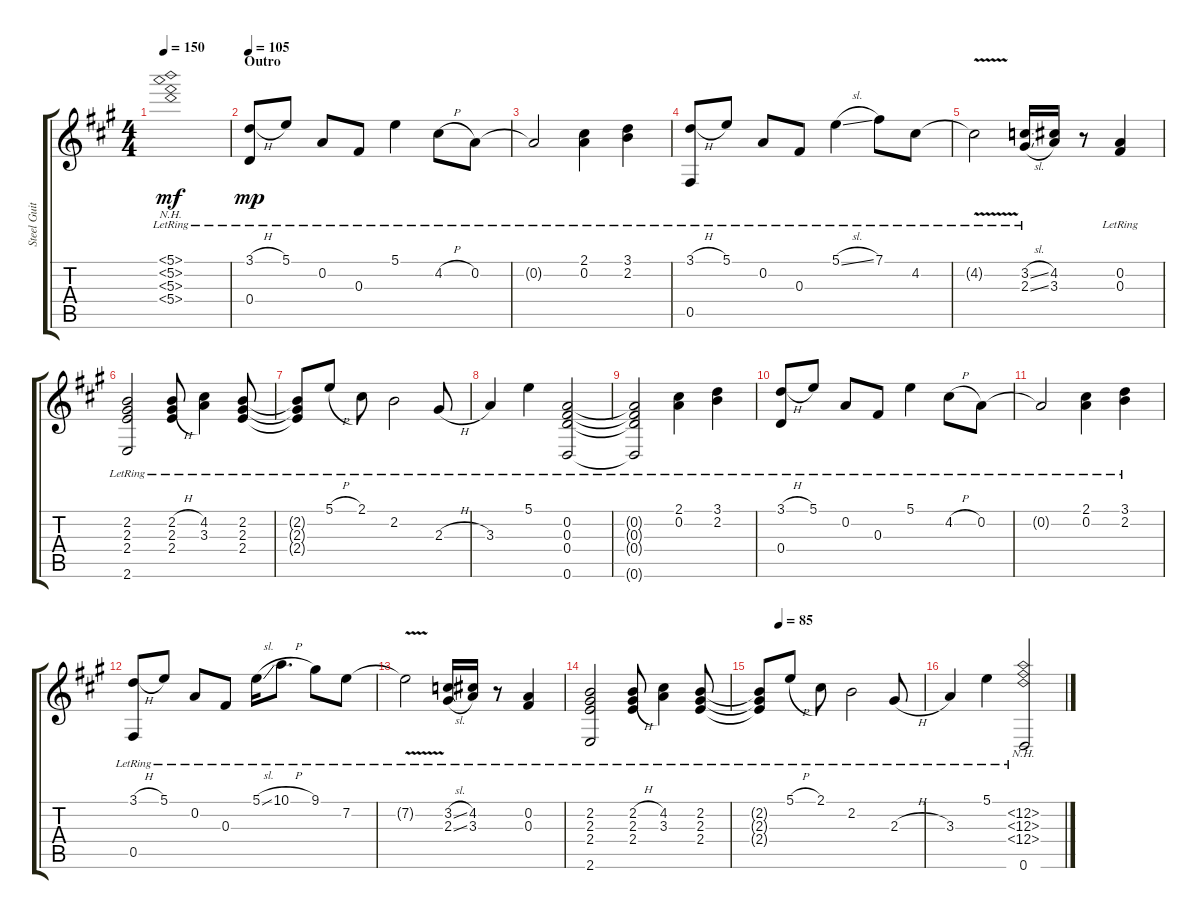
\track ("Steel Guitar" "Steel Guit") {instrument acousticguitarsteel}
\staff {score tabs}
\tuning (B3 A3 Gb3 D3 Gb2 D2) {hide}
\ts (4 4)
\tempo 150
\clef g2
\ks f#minor
(5.1{nh lr t} 5.2{nh lr t} 5.3{nh lr t} 5.4{nh lr t}).1{dy mf} |
\section ("" "Outro")
\tempo 105
(3.1{h lr} 0.4{lr}).8{dy mp} 5.1{lr}.8 0.2{lr}.8 0.3{lr}.8 5.1{lr}.4 4.2{h lr}.8 0.2{lr}.8 |
0.2{lr t}.2 (2.1{lr} 0.2{lr}).4 (3.1{lr} 2.2{lr}).4 |
(3.1{h lr} 0.5{lr}).8 5.1{lr}.8 0.2{lr}.8 0.3{lr}.8 5.1{sl lr}.4 7.1{lr}.8 4.2{lr}.8 |
4.2{v lr t}.2 (3.2{sl lr} 2.3{sl lr}).16 (4.2 3.3).16 r.8 (0.2{lr} 0.3{lr}).4 |
(2.2{lr} 2.3{lr} 2.4{lr} 2.6{lr}).2 (2.2{h lr} 2.3{h lr} 2.4{lr}).8 (4.2{lr} 3.3{lr}).4 (2.2{lr} 2.3{lr} 2.4{lr}).8 |
(2.2{lr t} 2.3{lr t} 2.4{lr t}).8 5.1{h lr}.8 2.1{lr}.8 2.2{lr}.2 2.3{h lr}.8 |
3.3{lr}.4 5.1{lr}.4 (0.2{lr} 0.3{lr} 0.4{lr} 0.6{lr}).2 |
(0.2{lr t} 0.3{lr t} 0.4{lr t} 0.6{lr t}).2 (2.1{lr} 0.2{lr}).4 (3.1{lr} 2.2{lr}).4 |
(3.1{h lr} 0.4{lr}).8 5.1{lr}.8 0.2{lr}.8 0.3{lr}.8 5.1{lr}.4 4.2{h lr}.8 0.2{lr}.8 |
0.2{lr t}.2 (2.1{lr} 0.2{lr}).4 (3.1{lr} 2.2{lr}).4 |
(3.1{h lr} 0.5{lr}).8 5.1{lr}.8 0.2{lr}.8 0.3{lr}.8 5.1{sl lr}.16 10.1{h lr}.8{d} 9.1{lr}.8 7.2{lr}.8 |
7.2{v lr t}.2 (3.2{sl lr} 2.3{sl lr}).16 (4.2{lr} 3.3{lr}).16 r.8 (0.2{lr} 0.3{lr}).4 |
(2.2{lr} 2.3{lr} 2.4{lr} 2.6{lr}).2 (2.2{h lr} 2.3{h lr} 2.4{lr}).8 (4.2{lr} 3.3{lr}).4 (2.2{lr} 2.3{lr} 2.4{lr}).8 |
\tempo (85 0.125)
(2.2{lr t} 2.3{lr t} 2.4{lr t}).8 5.1{h lr}.8 2.1{lr}.8 2.2{lr}.2 2.3{h lr}.8 |
3.3{lr}.4 5.1{lr}.4 (12.2{nh lr} 12.3{nh lr} 12.4{nh lr} 0.6{lr}).2
